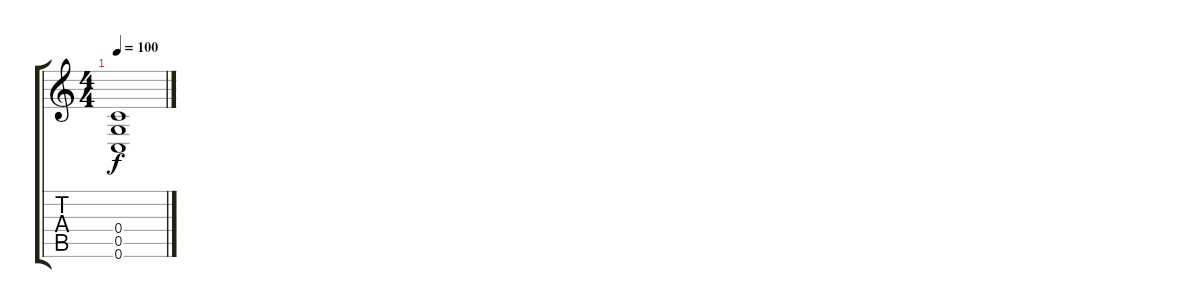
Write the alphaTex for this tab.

\track (" " " ") {instrument distortionguitar}
\staff {score tabs}
\tuning (D4 A3 F3 C3 G2 C2) {hide}
\ts (4 4)
\tempo 100
\clef g2
\ks c
(0.4 0.5 0.6).1{dy f}
